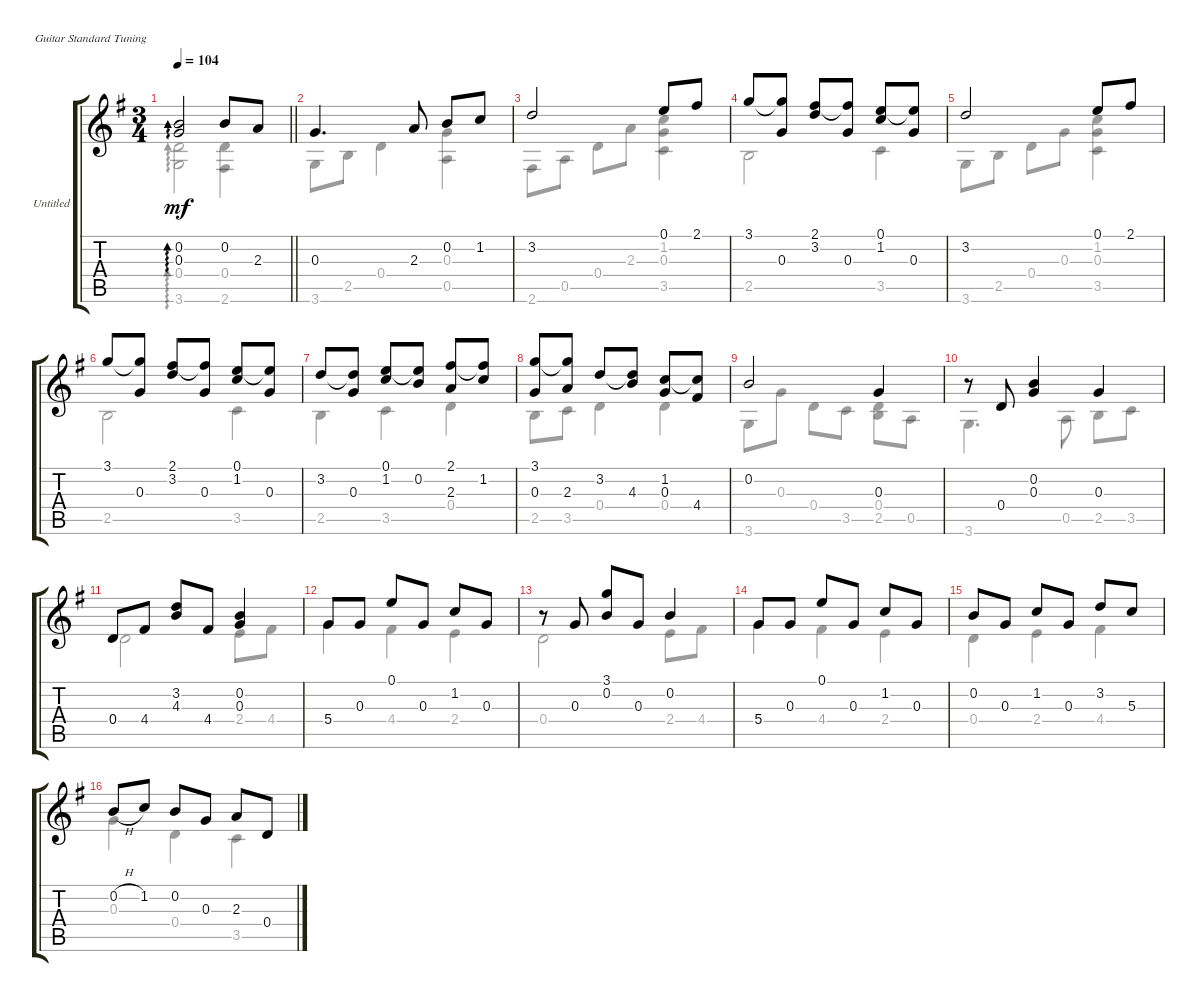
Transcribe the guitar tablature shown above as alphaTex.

\bracketExtendMode groupsimilarinstruments
\firstSystemTrackNameOrientation horizontal
\otherSystemsTrackNameOrientation horizontal
\track ("Untitled" "Untitled") {instrument acousticguitarnylon}
\staff {score tabs}
\tuning (E4 B3 G3 D3 A2 E2)
\voice
\ts (3 4)
\tempo 104
\clef g2
\barLineRight lightlight
\ks g
(0.2 0.3).2{ad 0 dy mf} 0.2.8 2.3.8 |
\section ("" "")
0.3.4{d} 2.3.8 0.2.8 1.2.8 |
3.2.2 0.1.8 2.1.8 |
3.1.8 (3.1{t} 0.3).8 (2.1 3.2).8 (2.1{t} 0.3).8 (0.1 1.2).8 (0.1{t} 0.3).8 |
3.2.2 0.1.8 2.1.8 |
3.1.8 (3.1{t} 0.3).8 (2.1 3.2).8 (2.1{t} 0.3).8 (0.1 1.2).8 (0.1{t} 0.3).8 |
3.2.8 (3.2{t} 0.3).8 (0.1 1.2).8 (0.1{t} 0.2).8 (2.1 2.3).8 (2.1{t} 1.2).8 |
(3.1 0.3).8 (3.1{t} 2.3).8 3.2.8 (3.2{t} 4.3).8 (1.2 0.3).8 (1.2{t} 4.4).8 |
0.2.2 0.3.4 |
r.8 0.4.8 (0.2 0.3).4 0.3.4 |
0.4.8 4.4.8 (3.2 4.3).8 4.4.8 (0.2 0.3).4 |
5.4.8 0.3.8 0.1.8 0.3.8 1.2.8 0.3.8 |
r.8 0.3.8 (3.1 0.2).8 0.3.8 0.2.4 |
5.4.8 0.3.8 0.1.8 0.3.8 1.2.8 0.3.8 |
0.2.8 0.3.8 1.2.8 0.3.8 3.2.8 5.3.8 |
0.2{h}.8 1.2.8 0.2.8 0.3.8 2.3.8 0.4.8
\voice
\clef g2
\ottava regular
\simile none
\barLineRight lightlight
\ks g
(0.4 3.6).2{ad 0 dy mf} (0.4 2.6).4 |
3.6.8 2.5.8 0.4.4 (0.3 0.5).4 |
2.6.8 0.5.8 0.4.8 2.3.8 (1.2 0.3 3.5).4 |
2.5.2 3.5.4 |
3.6.8 2.5.8 0.4.8 0.3.8 (1.2 0.3 3.5).4 |
2.5.2 3.5.4 |
2.5.4 3.5.4 0.4.4 |
2.5.8 3.5.8 0.4.4 0.4.4 |
3.6.8 0.3.8 0.4.8 3.5.8 (0.4 2.5).8 0.5.8 |
3.6.4{d} 0.5.8 2.5.8 3.5.8 |
0.4.2 2.4.8 4.4.8 |
5.4.4 4.4.4 2.4.4 |
0.4.2 2.4.8 4.4.8 |
5.4.4 4.4.4 2.4.4 |
0.4.4 2.4.4 4.4.4 |
0.3.4 0.4.4 3.5.4
